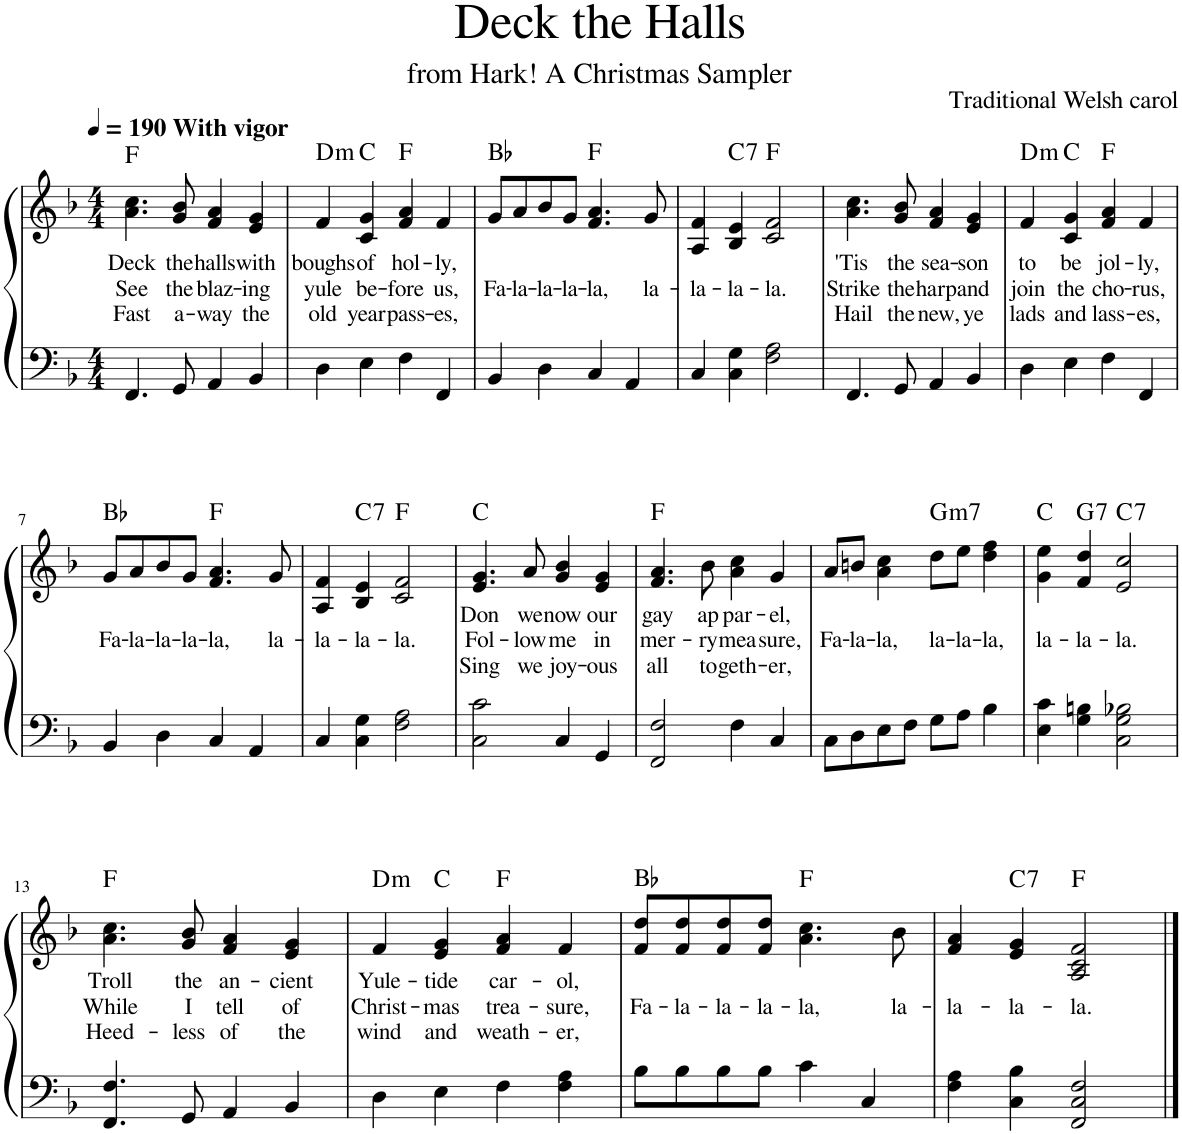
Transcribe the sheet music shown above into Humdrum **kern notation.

**kern	**kern	**text	**text	**text	**harte
*part1	*part1	*part1	*part1	*part1	*part1
*staff2	*staff1	*staff1	*staff1	*staff1	*
*I"Piano	*	*	*	*	*
*I'Pno.	*	*	*	*	*
*clefF4	*clefG2	*	*	*	*
*k[b-]	*k[b-]	*	*	*	*
*M4/4	*M4/4	*	*	*	*
*MM190	*MM190	*	*	*	*
=1	=1	=1	=1	=1	=1
!	!LO:TX:a:B:t=With vigor	!	!	!	!
!	!	!LO:LY:b	!LO:LY:b	!LO:LY:b	!
4.FF/	4.a\ 4.cc\	Deck	See	Fast	F:maj
!	!	!LO:LY:b	!LO:LY:b	!LO:LY:b	!
8GG/	8g/ 8b-/	the	the	a-	.
!	!	!LO:LY:b	!LO:LY:b	!LO:LY:b	!
4AA/	4f/ 4a/	halls	blaz-	-way	.
!	!	!LO:LY:b	!LO:LY:b	!LO:LY:b	!
4BB-/	4e/ 4g/	with	-ing	the	.
=2	=2	=2	=2	=2	=2
!	!	!LO:LY:b	!LO:LY:b	!LO:LY:b	!LO:H:kt=m
4D\	4f/	boughs	yule	old	D:min
!	!	!LO:LY:b	!LO:LY:b	!LO:LY:b	!
4E\	4c/ 4g/	of	be-	year	C:maj
!	!	!LO:LY:b	!LO:LY:b	!LO:LY:b	!
4F\	4f/ 4a/	hol-	-fore	pass-	F:maj
!	!	!LO:LY:b	!LO:LY:b	!LO:LY:b	!
4FF/	4f/	-ly,	us,	-es,	.
=3	=3	=3	=3	=3	=3
!	!	!	!LO:LY:b	!	!
4BB-/	8g/L	.	Fa-	.	Bb:maj
!	!	!	!LO:LY:b	!	!
.	8a/	.	-la-	.	.
!	!	!	!LO:LY:b	!	!
4D\	8b-/	.	-la-	.	.
!	!	!	!LO:LY:b	!	!
.	8g/J	.	-la-	.	.
!	!	!	!LO:LY:b	!	!
4C/	4.f/ 4.a/	.	-la,	.	F:maj
4AA/	.	.	.	.	.
!	!	!	!LO:LY:b	!	!
.	8g/	.	la-	.	.
=4	=4	=4	=4	=4	=4
!	!	!	!LO:LY:b	!	!
4C/	4A/ 4f/	.	-la-	.	.
!	!	!	!LO:LY:b	!	!LO:H:kt=7
4C\ 4G\	4B-/ 4e/	.	-la-	.	C:7
!	!	!	!LO:LY:b	!	!
2F\ 2A\	2c/ 2f/	.	-la.	.	F:maj
=5	=5	=5	=5	=5	=5
!	!	!LO:LY:b	!LO:LY:b	!LO:LY:b	!
4.FF/	4.a\ 4.cc\	'Tis	Strike	Hail	.
!	!	!LO:LY:b	!LO:LY:b	!LO:LY:b	!
8GG/	8g/ 8b-/	the	the	the	.
!	!	!LO:LY:b	!LO:LY:b	!LO:LY:b	!
4AA/	4f/ 4a/	sea-	harp	new,	.
!	!	!LO:LY:b	!LO:LY:b	!LO:LY:b	!
4BB-/	4e/ 4g/	-son	and	ye	.
=6	=6	=6	=6	=6	=6
!	!	!LO:LY:b	!LO:LY:b	!LO:LY:b	!LO:H:kt=m
4D\	4f/	to	join	lads	D:min
!	!	!LO:LY:b	!LO:LY:b	!LO:LY:b	!
4E\	4c/ 4g/	be	the	and	C:maj
!	!	!LO:LY:b	!LO:LY:b	!LO:LY:b	!
4F\	4f/ 4a/	jol-	cho-	lass-	F:maj
!	!	!LO:LY:b	!LO:LY:b	!LO:LY:b	!
4FF/	4f/	-ly,	-rus,	-es,	.
!!LO:LB:g=z
=7	=7	=7	=7	=7	=7
!	!	!	!LO:LY:b	!	!
4BB-/	8g/L	.	Fa-	.	Bb:maj
!	!	!	!LO:LY:b	!	!
.	8a/	.	-la-	.	.
!	!	!	!LO:LY:b	!	!
4D\	8b-/	.	-la-	.	.
!	!	!	!LO:LY:b	!	!
.	8g/J	.	-la-	.	.
!	!	!	!LO:LY:b	!	!
4C/	4.f/ 4.a/	.	-la,	.	F:maj
4AA/	.	.	.	.	.
!	!	!	!LO:LY:b	!	!
.	8g/	.	la-	.	.
=8	=8	=8	=8	=8	=8
!	!	!	!LO:LY:b	!	!
4C/	4A/ 4f/	.	-la-	.	.
!	!	!	!LO:LY:b	!	!LO:H:kt=7
4C\ 4G\	4B-/ 4e/	.	-la-	.	C:7
!	!	!	!LO:LY:b	!	!
2F\ 2A\	2c/ 2f/	.	-la.	.	F:maj
=9	=9	=9	=9	=9	=9
!	!	!LO:LY:b	!LO:LY:b	!LO:LY:b	!
2C\ 2c\	4.e/ 4.g/	Don	Fol-	Sing	C:maj
!	!	!LO:LY:b	!LO:LY:b	!LO:LY:b	!
.	8a/	we	-low	we	.
!	!	!LO:LY:b	!LO:LY:b	!LO:LY:b	!
4C/	4g/ 4b-/	now	me	joy-	.
!	!	!LO:LY:b	!LO:LY:b	!LO:LY:b	!
4GG/	4e/ 4g/	our	in	-ous	.
=10	=10	=10	=10	=10	=10
!	!	!LO:LY:b	!LO:LY:b	!LO:LY:b	!
2FF/ 2F/	4.f/ 4.a/	gay	mer-	all	F:maj
!	!	!LO:LY:b	!LO:LY:b	!LO:LY:b	!
.	8b-\	ap-	-ry	to-	.
!	!	!LO:LY:b	!LO:LY:b	!LO:LY:b	!
4F\	4a\ 4cc\	-par-	mea-	-geth-	.
!	!	!LO:LY:b	!LO:LY:b	!LO:LY:b	!
4C/	4g/	-el,	-sure,	-er,	.
=11	=11	=11	=11	=11	=11
!	!	!	!LO:LY:b	!	!
8C\L	8a/L	.	Fa-	.	.
!	!	!	!LO:LY:b	!	!
8D\	8bn/J	.	-la-	.	.
!	!	!	!LO:LY:b	!	!
8E\	4a\ 4cc\	.	-la,	.	.
8F\J	.	.	.	.	.
!	!	!	!LO:LY:b	!	!LO:H:kt=m7
8G\L	8dd\L	.	la-	.	G:min7
!	!	!	!LO:LY:b	!	!
8A\J	8ee\J	.	-la-	.	.
!	!	!	!LO:LY:b	!	!
4B-\	4dd\ 4ff\	.	-la,	.	.
=12	=12	=12	=12	=12	=12
!	!	!	!LO:LY:b	!	!
4E\ 4c\	4g\ 4ee\	.	la-	.	C:maj
!	!	!	!LO:LY:b	!	!LO:H:kt=7
4G\ 4Bn\	4f/ 4dd/	.	-la-	.	G:7
!	!	!	!LO:LY:b	!	!LO:H:kt=7
2C\ 2G\ 2B-X\	2e/ 2cc/	.	-la.	.	C:7
!!LO:LB:g=z
=13	=13	=13	=13	=13	=13
!	!	!LO:LY:b	!LO:LY:b	!LO:LY:b	!
4.FF/ 4.F/	4.a\ 4.cc\	Troll	While	Heed-	F:maj
!	!	!LO:LY:b	!LO:LY:b	!LO:LY:b	!
8GG/	8g/ 8b-/	the	I	-less	.
!	!	!LO:LY:b	!LO:LY:b	!LO:LY:b	!
4AA/	4f/ 4a/	an-	tell	of	.
!	!	!LO:LY:b	!LO:LY:b	!LO:LY:b	!
4BB-/	4e/ 4g/	-cient	of	the	.
=14	=14	=14	=14	=14	=14
!	!	!LO:LY:b	!LO:LY:b	!LO:LY:b	!LO:H:kt=m
4D\	4f/	Yule-	Christ-	wind	D:min
!	!	!LO:LY:b	!LO:LY:b	!LO:LY:b	!
4E\	4e/ 4g/	-tide	-mas	and	C:maj
!	!	!LO:LY:b	!LO:LY:b	!LO:LY:b	!
4F\	4f/ 4a/	car-	trea-	weath-	F:maj
!	!	!LO:LY:b	!LO:LY:b	!LO:LY:b	!
4F\ 4A\	4f/	-ol,	-sure,	-er,	.
=15	=15	=15	=15	=15	=15
!	!	!	!LO:LY:b	!	!
8B-\L	8f/ 8dd/L	.	Fa-	.	Bb:maj
!	!	!	!LO:LY:b	!	!
8B-\	8f/ 8dd/	.	-la-	.	.
!	!	!	!LO:LY:b	!	!
8B-\	8f/ 8dd/	.	-la-	.	.
!	!	!	!LO:LY:b	!	!
8B-\J	8f/ 8dd/J	.	-la-	.	.
!	!	!	!LO:LY:b	!	!
4c\	4.a\ 4.cc\	.	-la,	.	F:maj
4C/	.	.	.	.	.
!	!	!	!LO:LY:b	!	!
.	8b-\	.	la-	.	.
=16	=16	=16	=16	=16	=16
!	!	!	!LO:LY:b	!	!
4F\ 4A\	4f/ 4a/	.	-la-	.	.
!	!	!	!LO:LY:b	!	!LO:H:kt=7
4C\ 4B-\	4e/ 4g/	.	-la-	.	C:7
!	!	!	!LO:LY:b	!	!
2FF/ 2C/ 2F/	2A/ 2c/ 2f/	.	-la.	.	F:maj
==	==	==	==	==	==
*-	*-	*-	*-	*-	*-
